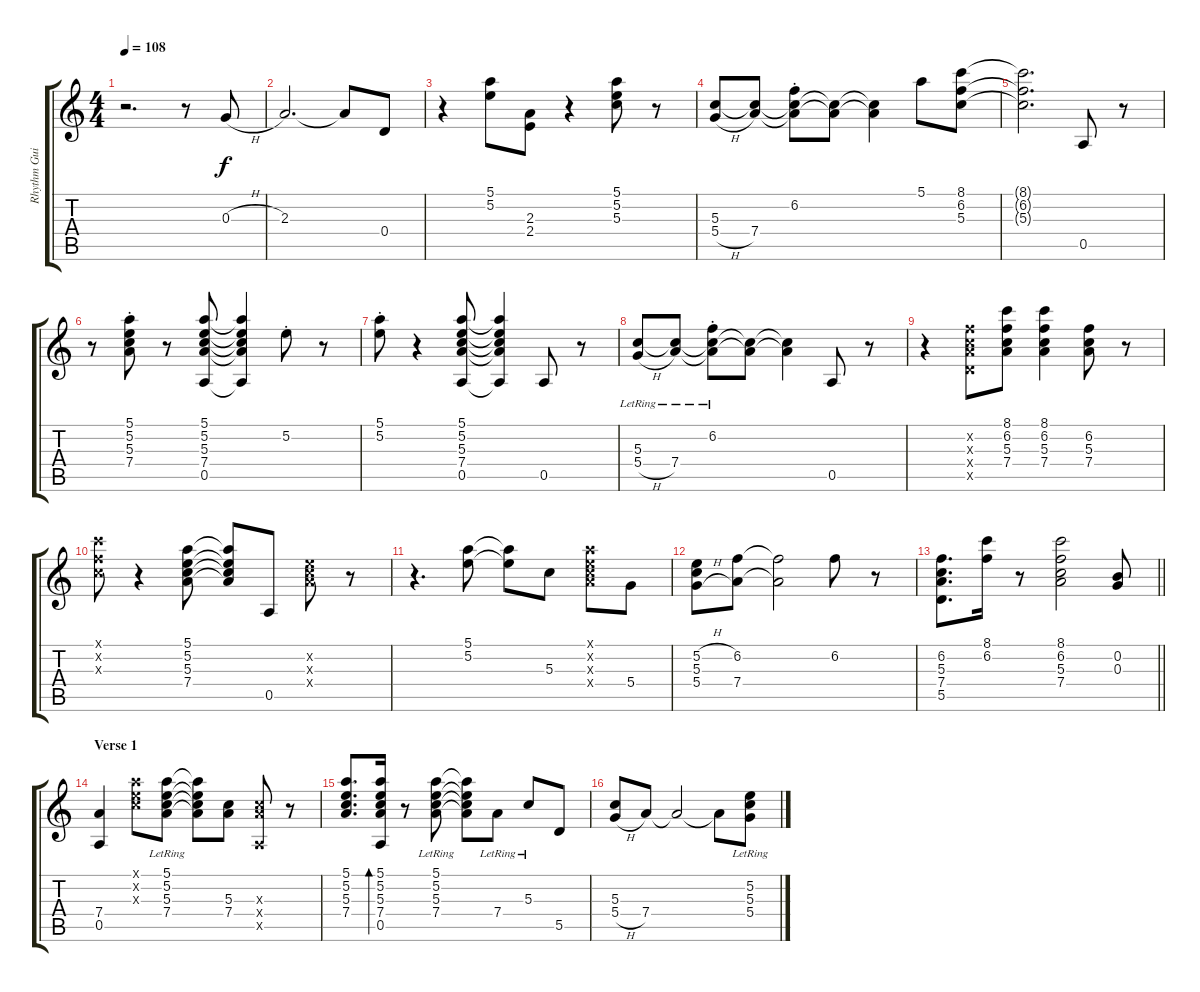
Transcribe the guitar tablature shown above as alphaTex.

\track ("Rhythm Guitar I (Keith)" "Rhythm Gui") {instrument electricguitarclean}
\staff {score tabs}
\tuning (E4 B3 G3 D3 A2 E2) {hide}
\ts (4 4)
\tempo 108
\clef g2
\ks c
r.2{d dy f instrument electricguitarclean} r.8 0.3{h}.8 |
2.3.2{d} 2.3{t}.8 0.4.8 |
r.4 (5.1 5.2).8 (2.3 2.4).8 r.4 (5.1 5.2 5.3).8 r.8 |
(5.3 5.4{h}).8 (5.3{t} 7.4).8 (6.2{st} 5.3{t} 7.4{t}).8 (5.3{t} 7.4{t}).8 (5.3{t} 7.4{t}).4 5.1.8 (8.1 6.2 5.3).8 |
(8.1{t} 6.2{t} 5.3{t}).2{d} 0.5.8 r.8 |
r.8 (5.1{st} 5.2{st} 5.3{st} 7.4{st}).8 r.8 (5.1 5.2 5.3 7.4 0.5).8 (5.1{t} 5.2{t} 5.3{t} 7.4{t} 0.5{t}).4 5.2{st}.8 r.8 |
(5.1{st} 5.2{st}).8 r.4 (5.1 5.2 5.3 7.4 0.5).8 (5.1{t} 5.2{t} 5.3{t} 7.4{t} 0.5{t}).4 0.5.8 r.8 |
(5.3{lr} 5.4{h lr}).8 (5.3{t} 7.4{lr}).8 (6.2{st lr} 5.3{t} 7.4{t}).8 (5.3{t} 7.4{t}).8 (5.3{t} 7.4{t}).4 0.5.8 r.8 |
r.4 (6.2{x} 5.3{x} 7.4{x} 5.5{x}).8 (8.1 6.2 5.3 7.4).8 (8.1 6.2 5.3 7.4).4 (6.2 5.3 7.4).8 r.8 |
(8.1{x} 6.2{x} 5.3{x}).8 r.4 (5.1 5.2 5.3 7.4).8 (5.1{t} 5.2{t} 5.3{t} 7.4{t}).8 0.5.8 (5.2{x} 5.3{x} 7.4{x}).8 r.8 |
r.4{d} (5.1 5.2).8 (5.1{t} 5.2{t}).8 5.3.8 (5.1{x} 5.2{x} 5.3{x} 7.4{x}).8 5.4.8 |
(5.2{h} 5.3 5.4{h}).8 (6.2 7.4).8 (6.2{t} 7.4{t}).2 6.2.8 r.8 |
\barLineRight lightlight
(6.2 5.3 7.4 5.5).8{d} (8.1 6.2).16 r.8 (8.1 6.2 5.3 7.4).2 (0.2 0.3).8 |
\section ("" "Verse 1")
(7.4 0.5).4 (5.1{x} 5.2{x} 5.3{x}).8 (5.1{lr} 5.2{lr} 5.3{lr} 7.4{lr}).8 (5.1{t} 5.2{t} 5.3{t} 7.4{t}).8 (5.3 7.4).8 (5.3{x} 7.4{x} 0.5{x}).8 r.8 |
(5.1 5.2 5.3 7.4).8{d} (5.1 5.2 5.3 7.4 0.5).16{bd 30} r.8 (5.1{lr} 5.2{lr} 5.3{lr} 7.4{lr}).8 (5.1{t} 5.2{t} 5.3{t} 7.4{t}).8 7.4{lr}.8 5.3{lr}.8 5.5.8 |
(5.3 5.4{h}).8 7.4.8 7.4{t}.2 7.4{t}.8 (5.2{h lr} 5.3{lr} 5.4{h lr}).8
